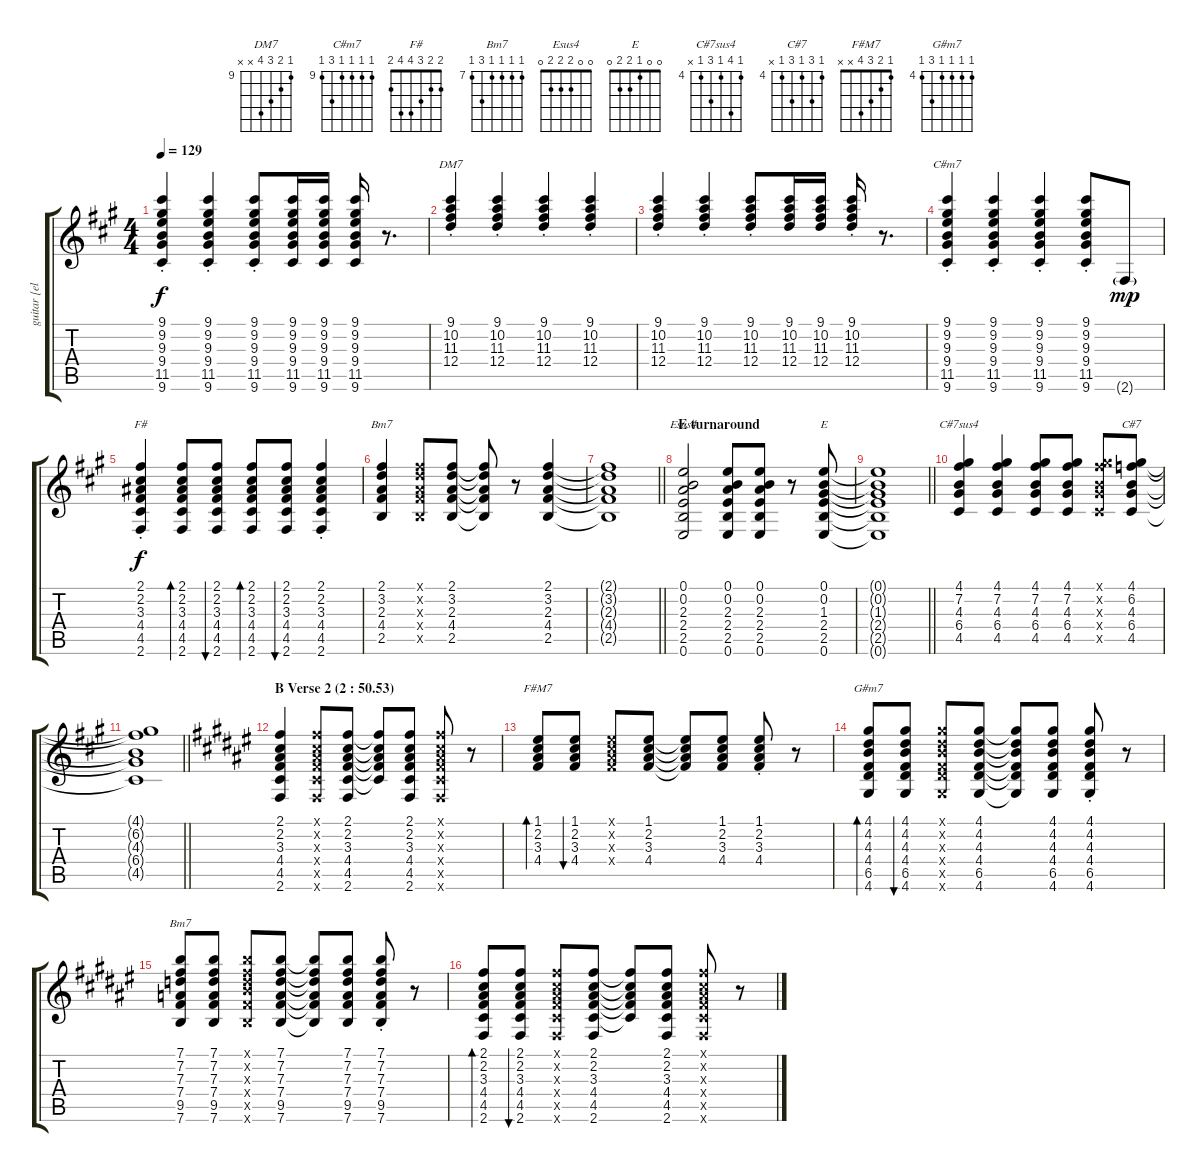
\track ("guitar [electric]" "guitar [el") {instrument acousticguitarsteel}
\staff {score tabs}
\tuning (E4 B3 G3 D3 A2 E2) {hide}
\chord ("DM7" 9 10 11 12 x x) {firstfret 9}
\chord ("C#m7" 9 9 9 9 11 9) {firstfret 9}
\chord ("F#" 2 2 3 4 4 2)
\chord ("Bm7" 2 3 2 4 2 x)
\chord ("Esus4" 0 0 2 2 2 0)
\chord ("E" 0 0 1 2 2 0)
\chord ("C#7sus4" 4 7 4 6 4 x) {firstfret 4}
\chord ("C#7" 4 6 4 6 4 x) {firstfret 4}
\chord ("F#M7" 1 2 3 4 x x)
\chord ("G#m7" 4 4 4 4 6 4) {firstfret 4}
\chord ("Bm7" 7 7 7 7 9 7) {firstfret 7}
\ts (4 4)
\tempo 129
\clef g2
\ks a
(9.1{st} 9.2{st} 9.3{st} 9.4{st} 11.5{st} 9.6{st}).4{dy f beam Up} (9.1{st} 9.2{st} 9.3{st} 9.4{st} 11.5{st} 9.6{st}).4{beam Up} (9.1{st} 9.2{st} 9.3{st} 9.4{st} 11.5{st} 9.6{st}).8{beam Up} (9.1 9.2 9.3 9.4 11.5 9.6).16{beam Up} (9.1 9.2 9.3 9.4 11.5 9.6).16{beam Up} (9.1 9.2 9.3 9.4 11.5 9.6).16{beam Up} r.8{d} |
(9.1{st} 10.2{st} 11.3{st} 12.4{st}).4{ch "DM7" beam Up} (9.1{st} 10.2{st} 11.3{st} 12.4{st}).4{beam Up} (9.1{st} 10.2{st} 11.3{st} 12.4{st}).4{beam Up} (9.1{st} 10.2{st} 11.3{st} 12.4{st}).4{beam Up} |
(9.1{st} 10.2{st} 11.3{st} 12.4{st}).4{beam Up} (9.1{st} 10.2{st} 11.3{st} 12.4{st}).4{beam Up} (9.1{st} 10.2{st} 11.3{st} 12.4{st}).8{beam Up} (9.1 10.2 11.3 12.4).16{beam Up} (9.1 10.2 11.3 12.4).16{beam Up} (9.1 10.2 11.3 12.4{st}).16{beam Up} r.8{d} |
(9.1{st} 9.2{st} 9.3{st} 9.4{st} 11.5{st} 9.6{st}).4{ch "C#m7" beam Up} (9.1{st} 9.2{st} 9.3{st} 9.4{st} 11.5{st} 9.6{st}).4{beam Up} (9.1{st} 9.2{st} 9.3{st} 9.4{st} 11.5{st} 9.6{st}).4{beam Up} (9.1{st} 9.2{st} 9.3{st} 9.4{st} 11.5{st} 9.6{st}).8 2.6{g}.8{dy mp} |
(2.1 2.2 3.3{st} 4.4{st} 4.5{st} 2.6{st}).4{ch "F#" dy f} (2.1 2.2 3.3 4.4 4.5 2.6).8{bd 30} (2.1 2.2 3.3 4.4 4.5 2.6).8{bu 30} (2.1 2.2 3.3 4.4 4.5 2.6).8{bd 30} (2.1 2.2 3.3 4.4 4.5 2.6).8{bu 30} (2.1 2.2 3.3 4.4 4.5{st} 2.6).4 |
(2.1 3.2 2.3 4.4 2.5).4{ch "Bm7"} (2.1{x} 3.2{x} 2.3{x} 4.4{x} 2.5{x}).8 (2.1 3.2 2.3 4.4 2.5).8 (2.1{t} 3.2{t} 2.3{t} 4.4{t} 2.5{t}).8 r.8 (2.1 3.2 2.3 4.4 2.5).4 |
\barLineRight lightlight
(2.1{t} 3.2{t} 2.3{t} 4.4{t} 2.5{t}).1 |
\section ("" "E turnaround")
(0.1 0.2 2.3 2.4 2.5 0.6).2{ch "Esus4"} (0.1 0.2 2.3 2.4 2.5 0.6).8 (0.1 0.2 2.3 2.4 2.5 0.6).8 r.8 (0.1 0.2 1.3 2.4 2.5 0.6).8{ch "E"} |
\barLineRight lightlight
(0.1{t} 0.2{t} 1.3{t} 2.4{t} 2.5{t} 0.6{t}).1 |
(4.1 7.2 4.3 6.4 4.5).4{ch "C#7sus4" beam Up} (4.1 7.2 4.3 6.4 4.5).4{beam Up} (4.1 7.2 4.3 6.4 4.5).8{beam Up} (4.1 7.2 4.3 6.4 4.5).8{beam Up} (4.1{x} 7.2{x} 4.3{x} 6.4{x} 4.5{x}).8{beam Up} (4.1 6.2 4.3 6.4 4.5).8{ch "C#7" beam Up} |
\barLineRight lightlight
(4.1{t} 6.2{t} 4.3{t} 6.4{t} 4.5{t}).1 |
\section ("" "B Verse 2 (2 : 50.53)")
\ks f#
(2.1 2.2 3.3 4.4 4.5 2.6).4 (2.1{x} 2.2{x} 3.3{x} 4.4{x} 4.5{x} 2.6{x}).8 (2.1 2.2 3.3 4.4 4.5 2.6).8 (2.1{t} 2.2{t} 3.3{t} 4.4{t} 4.5{t}).8 (2.1 2.2 3.3 4.4 4.5 2.6).8 (2.1{x} 2.2{x} 3.3{x} 4.4{x} 4.5{x} 2.6{x}).8 r.8 |
(1.1 2.2 3.3 4.4).8{bd 30 ch "F#M7" beam Up} (1.1 2.2 3.3 4.4).8{bu 30 beam Up} (1.1{x} 2.2{x} 3.3{x} 4.4{x}).8{beam Up} (1.1 2.2 3.3 4.4).8{beam Up} (1.1{t} 2.2{t} 3.3{t} 4.4{t}).8{beam Up} (1.1 2.2 3.3 4.4).8{beam Up} (1.1{st} 2.2{st} 3.3{st} 4.4{st}).8{beam Up} r.8 |
(4.1 4.2 4.3 4.4 6.5 4.6).8{bd 30 ch "G#m7"} (4.1 4.2 4.3 4.4 6.5 4.6).8{bu 30} (4.1{x} 4.2{x} 4.3{x} 4.4{x} 6.5{x} 4.6{x}).8 (4.1 4.2 4.3 4.4 6.5 4.6).8 (4.1{t} 4.2{t} 4.3{t} 4.4{t} 6.5{t} 4.6{t}).8 (4.1 4.2 4.3 4.4 6.5 4.6).8 (4.1{st} 4.2{st} 4.3{st} 4.4{st} 6.5{st} 4.6{st}).8 r.8 |
(7.1 7.2 7.3 7.4 9.5 7.6).8{ch "Bm7" beam Up} (7.1 7.2 7.3 7.4 9.5 7.6).8{beam Up} (7.1{x} 7.2{x} 7.3{x} 9.4{x} 9.5{x} 7.6{x}).8{beam Up} (7.1 7.2 7.3 7.4 9.5 7.6).8{beam Up} (7.1{t} 7.2{t} 7.3{t} 7.4{t} 9.5{t} 7.6{t}).8{beam Up} (7.1 7.2 7.3 7.4 9.5 7.6).8{beam Up} (7.1{st} 7.2{st} 7.3{st} 7.4{st} 9.5{st} 7.6{st}).8{beam Up} r.8 |
(2.1 2.2 3.3 4.4 4.5 2.6).8{bd 30} (2.1 2.2 3.3 4.4 4.5 2.6).8{bu 30} (2.1{x} 2.2{x} 3.3{x} 4.4{x} 4.5{x} 2.6{x}).8 (2.1 2.2 3.3 4.4 4.5 2.6).8 (2.1{t} 2.2{t} 3.3{t} 4.4{t} 4.5{t}).8 (2.1 2.2 3.3 4.4 4.5 2.6).8 (2.1{x} 2.2{x} 3.3{x} 4.4{x} 4.5{x} 2.6{x}).8 r.8
